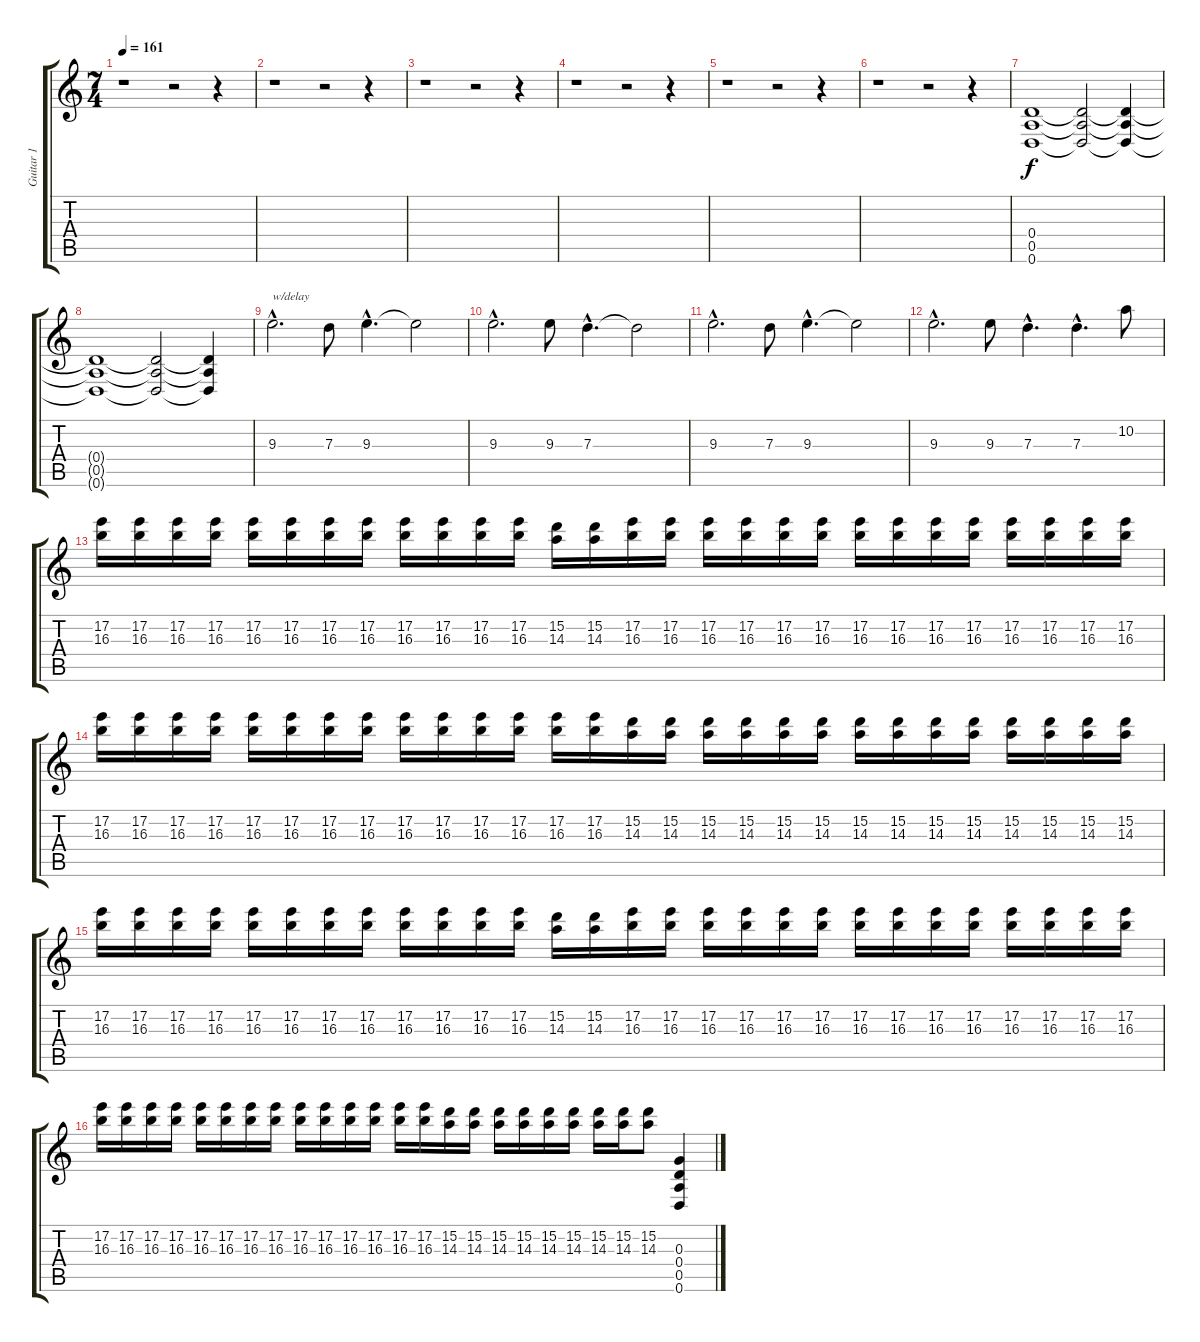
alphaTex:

\track ("Guitar 1" "Guitar 1") {instrument overdrivenguitar}
\staff {score tabs}
\tuning (E4 B3 G3 D3 A2 D2) {hide}
\ts (7 4)
\tempo 161
\clef g2
\ks c
r.1{dy f instrument overdrivenguitar} r.2 r.4 |
r.1 r.2 r.4 |
r.1 r.2 r.4 |
r.1 r.2 r.4 |
r.1 r.2 r.4 |
r.1 r.2 r.4{volume 0} |
(0.4 0.5 0.6).1{volume 13} (0.4{t} 0.5{t} 0.6{t}).2 (0.4{t} 0.5{t} 0.6{t}).4 |
(0.4{t} 0.5{t} 0.6{t}).1 (0.4{t} 0.5{t} 0.6{t}).2 (0.4{t} 0.5{t} 0.6{t}).4 |
9.3{hac}.2{d txt "w/delay"} 7.3.8 9.3{hac}.4{d} 9.3{t}.2 |
9.3{hac}.2{d} 9.3.8 7.3{hac}.4{d} 7.3{t}.2 |
9.3{hac}.2{d} 7.3.8 9.3{hac}.4{d} 9.3{t}.2 |
9.3{hac}.2{d} 9.3.8 7.3{hac}.4{d} 7.3{hac}.4{d} 10.2.8 |
(17.2 16.3).16 (17.2 16.3).16 (17.2 16.3).16 (17.2 16.3).16 (17.2 16.3).16 (17.2 16.3).16 (17.2 16.3).16 (17.2 16.3).16 (17.2 16.3).16 (17.2 16.3).16 (17.2 16.3).16 (17.2 16.3).16 (15.2 14.3).16 (15.2 14.3).16 (17.2 16.3).16 (17.2 16.3).16 (17.2 16.3).16 (17.2 16.3).16 (17.2 16.3).16 (17.2 16.3).16 (17.2 16.3).16 (17.2 16.3).16 (17.2 16.3).16 (17.2 16.3).16 (17.2 16.3).16 (17.2 16.3).16 (17.2 16.3).16 (17.2 16.3).16 |
(17.2 16.3).16 (17.2 16.3).16 (17.2 16.3).16 (17.2 16.3).16 (17.2 16.3).16 (17.2 16.3).16 (17.2 16.3).16 (17.2 16.3).16 (17.2 16.3).16 (17.2 16.3).16 (17.2 16.3).16 (17.2 16.3).16 (17.2 16.3).16 (17.2 16.3).16 (15.2 14.3).16 (15.2 14.3).16 (15.2 14.3).16 (15.2 14.3).16 (15.2 14.3).16 (15.2 14.3).16 (15.2 14.3).16 (15.2 14.3).16 (15.2 14.3).16 (15.2 14.3).16 (15.2 14.3).16 (15.2 14.3).16 (15.2 14.3).16 (15.2 14.3).16 |
(17.2 16.3).16 (17.2 16.3).16 (17.2 16.3).16 (17.2 16.3).16 (17.2 16.3).16 (17.2 16.3).16 (17.2 16.3).16 (17.2 16.3).16 (17.2 16.3).16 (17.2 16.3).16 (17.2 16.3).16 (17.2 16.3).16 (15.2 14.3).16 (15.2 14.3).16 (17.2 16.3).16 (17.2 16.3).16 (17.2 16.3).16 (17.2 16.3).16 (17.2 16.3).16 (17.2 16.3).16 (17.2 16.3).16 (17.2 16.3).16 (17.2 16.3).16 (17.2 16.3).16 (17.2 16.3).16 (17.2 16.3).16 (17.2 16.3).16 (17.2 16.3).16 |
(17.2 16.3).16 (17.2 16.3).16 (17.2 16.3).16 (17.2 16.3).16 (17.2 16.3).16 (17.2 16.3).16 (17.2 16.3).16 (17.2 16.3).16 (17.2 16.3).16 (17.2 16.3).16 (17.2 16.3).16 (17.2 16.3).16 (17.2 16.3).16 (17.2 16.3).16 (15.2 14.3).16 (15.2 14.3).16 (15.2 14.3).16 (15.2 14.3).16 (15.2 14.3).16 (15.2 14.3).16 (15.2 14.3).16 (15.2 14.3).16 (15.2 14.3).8 (0.3 0.4 0.5 0.6).4
